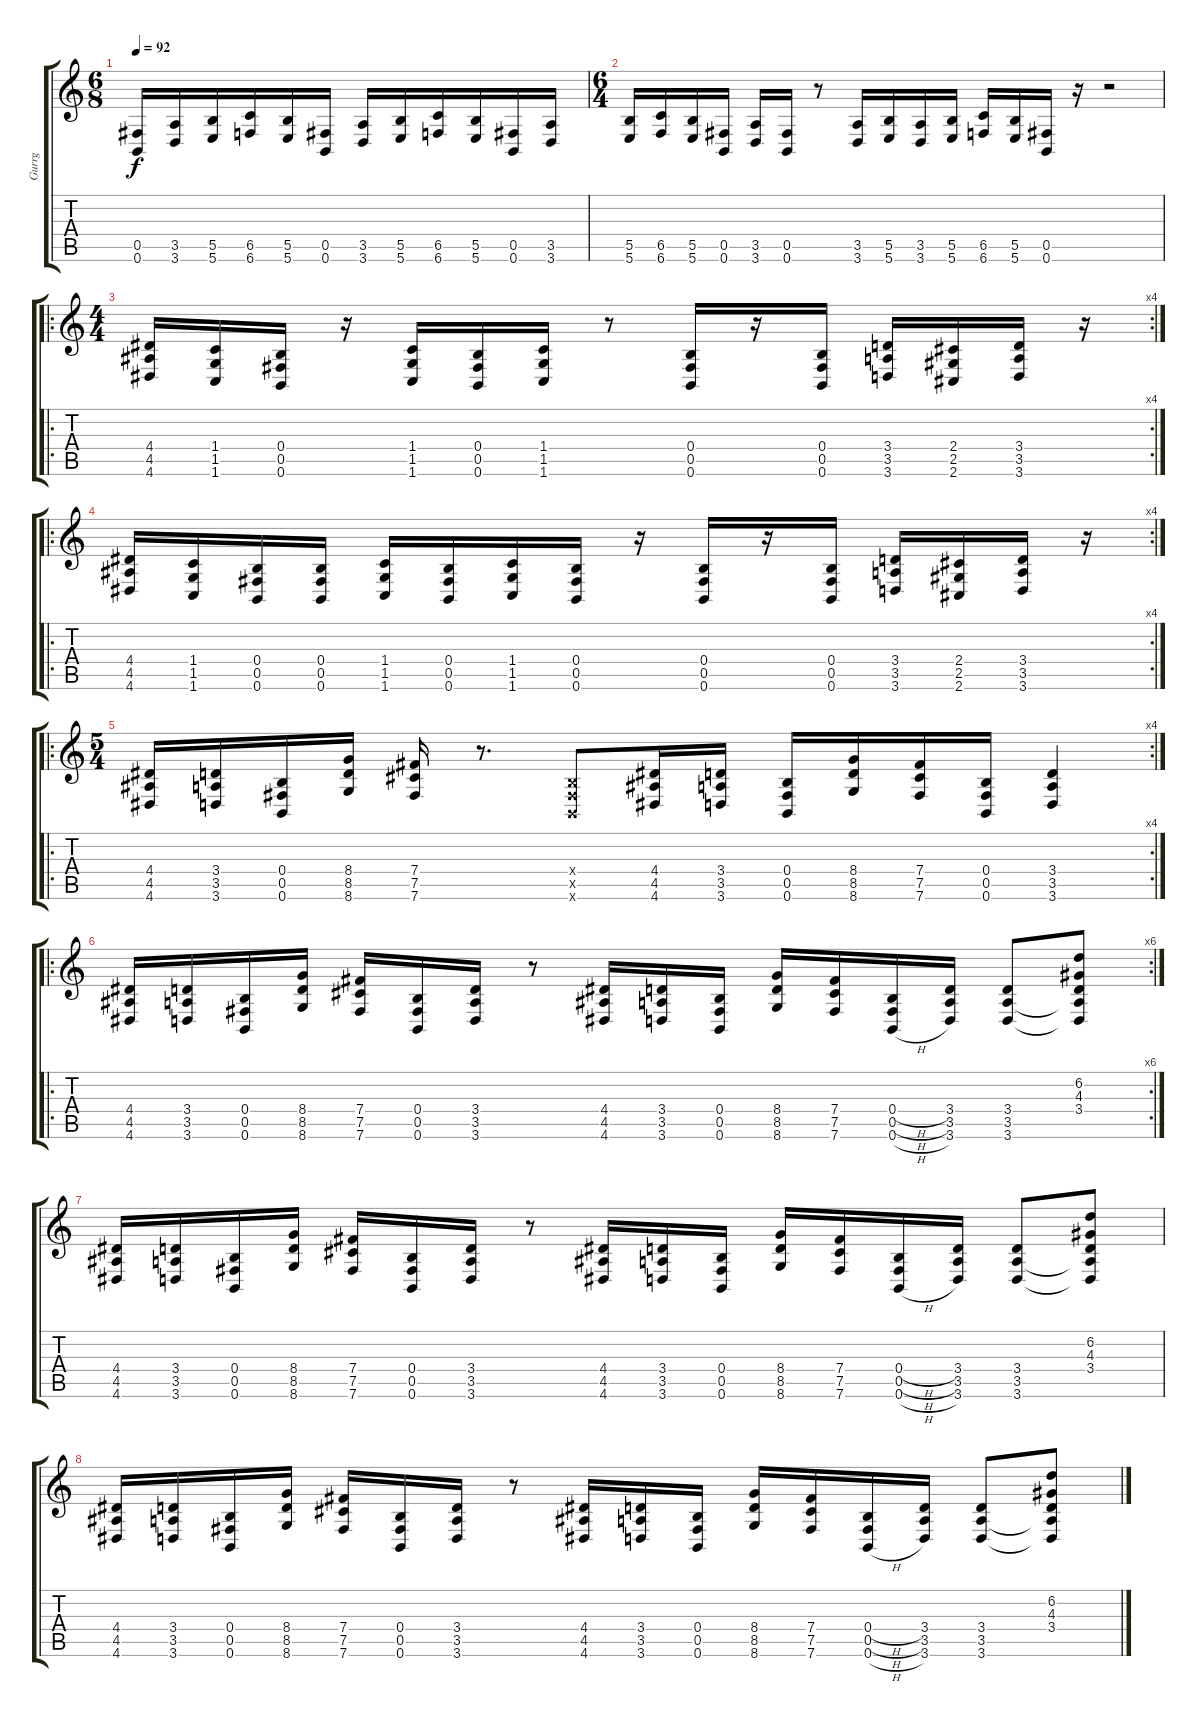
\track ("Gurrg" "Gurrg") {instrument overdrivenguitar}
\staff {score tabs}
\tuning (Db4 Ab3 E3 B2 Gb2 B1) {hide}
\ts (6 8)
\tempo 92
\clef g2
\ks c
(0.5 0.6).16{dy f} (3.5 3.6).16 (5.5 5.6).16 (6.5 6.6).16 (5.5 5.6).16 (0.5 0.6).16 (3.5 3.6).16 (5.5 5.6).16 (6.5 6.6).16 (5.5 5.6).16 (0.5 0.6).16 (3.5 3.6).16 |
\ts (6 4)
(5.5 5.6).16 (6.5 6.6).16 (5.5 5.6).16 (0.5 0.6).16 (3.5 3.6).16 (0.5 0.6).16 r.8 (3.5 3.6).16 (5.5 5.6).16 (3.5 3.6).16 (5.5 5.6).16 (6.5 6.6).16 (5.5 5.6).16 (0.5 0.6).16 r.16 r.2 |
\ro
\rc 4
\ts (4 4)
(4.4 4.5 4.6).16 (1.4 1.5 1.6).16 (0.4 0.5 0.6).16 r.16 (1.4 1.5 1.6).16 (0.4 0.5 0.6).16 (1.4 1.5 1.6).16 r.8 (0.4 0.5 0.6).16 r.16 (0.4 0.5 0.6).16 (3.4 3.5 3.6).16 (2.4 2.5 2.6).16 (3.4 3.5 3.6).16 r.16 |
\ro
\rc 4
(4.4 4.5 4.6).16 (1.4 1.5 1.6).16 (0.4 0.5 0.6).16 (0.4 0.5 0.6).16 (1.4 1.5 1.6).16 (0.4 0.5 0.6).16 (1.4 1.5 1.6).16 (0.4 0.5 0.6).16 r.16 (0.4 0.5 0.6).16 r.16 (0.4 0.5 0.6).16 (3.4 3.5 3.6).16 (2.4 2.5 2.6).16 (3.4 3.5 3.6).16 r.16 |
\ro
\rc 4
\ts (5 4)
(4.4 4.5 4.6).16 (3.4 3.5 3.6).16 (0.4 0.5 0.6).16 (8.4 8.5 8.6).16 (7.4 7.5 7.6).16 r.8{d} (0.4{x} 0.5{x} 0.6{x}).8 (4.4 4.5 4.6).16 (3.4 3.5 3.6).16 (0.4 0.5 0.6).16 (8.4 8.5 8.6).16 (7.4 7.5 7.6).16 (0.4 0.5 0.6).16 (3.4 3.5 3.6).4 |
\ro
\rc 6
(4.4 4.5 4.6).16 (3.4 3.5 3.6).16 (0.4 0.5 0.6).16 (8.4 8.5 8.6).16 (7.4 7.5 7.6).16 (0.4 0.5 0.6).16 (3.4 3.5 3.6).16 r.8 (4.4 4.5 4.6).16 (3.4 3.5 3.6).16 (0.4 0.5 0.6).16 (8.4 8.5 8.6).16 (7.4 7.5 7.6).16 (0.4{h} 0.5{h} 0.6{h}).16 (3.4 3.5 3.6).16 (3.4 3.5 3.6).8 (6.2 4.3 3.4 3.5{t} 3.6{t}).8 |
(4.4 4.5 4.6).16 (3.4 3.5 3.6).16 (0.4 0.5 0.6).16 (8.4 8.5 8.6).16 (7.4 7.5 7.6).16 (0.4 0.5 0.6).16 (3.4 3.5 3.6).16 r.8 (4.4 4.5 4.6).16 (3.4 3.5 3.6).16 (0.4 0.5 0.6).16 (8.4 8.5 8.6).16 (7.4 7.5 7.6).16 (0.4{h} 0.5{h} 0.6{h}).16 (3.4 3.5 3.6).16 (3.4 3.5 3.6).8 (6.2 4.3 3.4 3.5{t} 3.6{t}).8 |
(4.4 4.5 4.6).16 (3.4 3.5 3.6).16 (0.4 0.5 0.6).16 (8.4 8.5 8.6).16 (7.4 7.5 7.6).16 (0.4 0.5 0.6).16 (3.4 3.5 3.6).16 r.8 (4.4 4.5 4.6).16 (3.4 3.5 3.6).16 (0.4 0.5 0.6).16 (8.4 8.5 8.6).16 (7.4 7.5 7.6).16 (0.4{h} 0.5{h} 0.6{h}).16 (3.4 3.5 3.6).16 (3.4 3.5 3.6).8 (6.2 4.3 3.4 3.5{t} 3.6{t}).8
